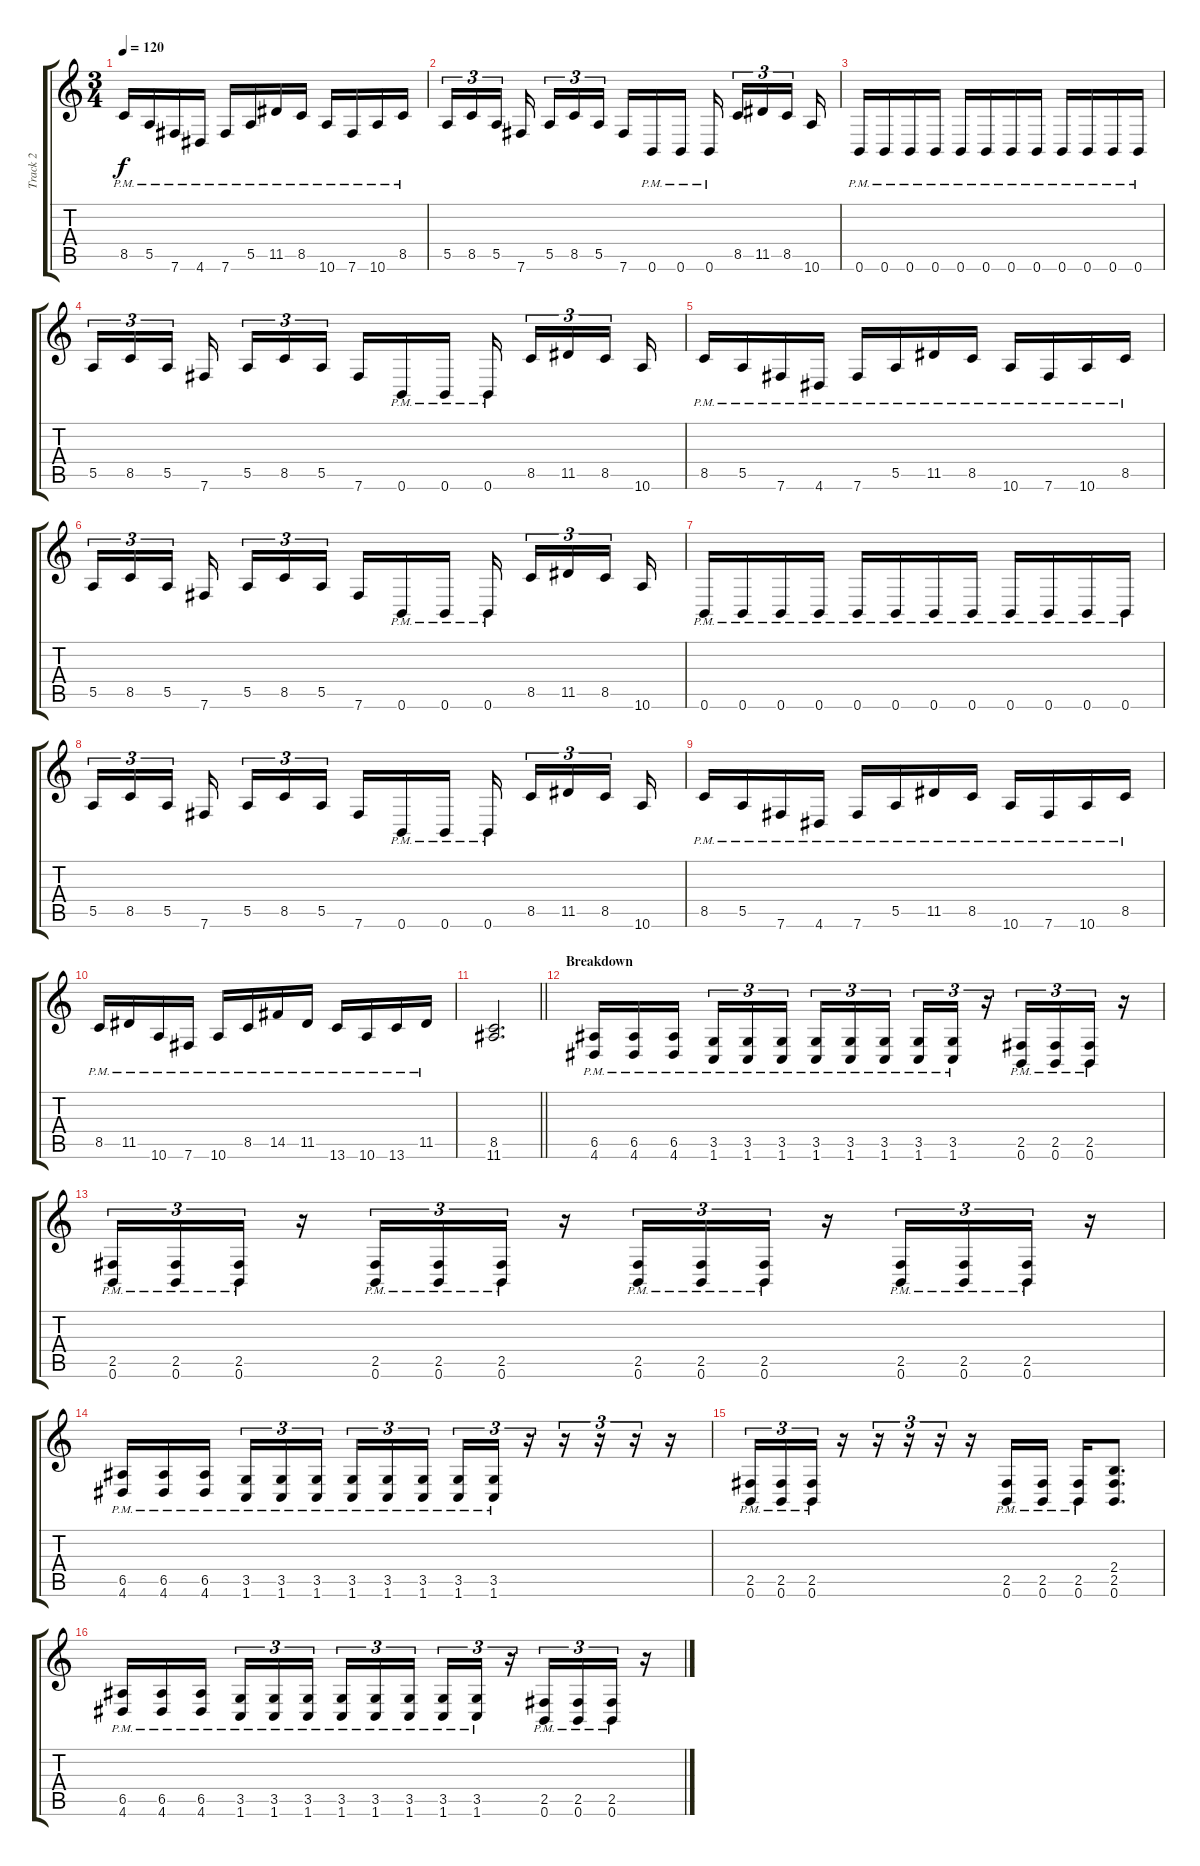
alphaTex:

\track ("Track 2" "Track 2") {instrument distortionguitar}
\staff {score tabs}
\tuning (B3 Gb3 D3 A2 E2 B1) {hide}
\ts (3 4)
\tempo 120
\clef g2
\ks c
8.5{pm}.16{dy f} 5.5{pm}.16 7.6{pm}.16 4.6{pm}.16 7.6{pm}.16 5.5{pm}.16 11.5{pm}.16 8.5{pm}.16 10.6{pm}.16 7.6{pm}.16 10.6{pm}.16 8.5{pm}.16 |
5.5.16{tu (3 2)} 8.5.16{tu (3 2)} 5.5.16{tu (3 2) beam splitsecondary} 7.6.16{beam splitsecondary} 5.5.16{tu (3 2)} 8.5.16{tu (3 2)} 5.5.16{tu (3 2) beam splitsecondary} 7.6.16 0.6{pm}.16 0.6{pm}.16 0.6{pm}.16{beam splitsecondary} 8.5.16{tu (3 2)} 11.5.16{tu (3 2)} 8.5.16{tu (3 2) beam splitsecondary} 10.6.16 |
0.6{pm}.16 0.6{pm}.16 0.6{pm}.16 0.6{pm}.16 0.6{pm}.16 0.6{pm}.16 0.6{pm}.16 0.6{pm}.16 0.6{pm}.16 0.6{pm}.16 0.6{pm}.16 0.6{pm}.16 |
5.5.16{tu (3 2)} 8.5.16{tu (3 2)} 5.5.16{tu (3 2) beam splitsecondary} 7.6.16{beam splitsecondary} 5.5.16{tu (3 2)} 8.5.16{tu (3 2)} 5.5.16{tu (3 2) beam splitsecondary} 7.6.16 0.6{pm}.16 0.6{pm}.16 0.6{pm}.16{beam splitsecondary} 8.5.16{tu (3 2)} 11.5.16{tu (3 2)} 8.5.16{tu (3 2) beam splitsecondary} 10.6.16 |
8.5{pm}.16 5.5{pm}.16 7.6{pm}.16 4.6{pm}.16 7.6{pm}.16 5.5{pm}.16 11.5{pm}.16 8.5{pm}.16 10.6{pm}.16 7.6{pm}.16 10.6{pm}.16 8.5{pm}.16 |
5.5.16{tu (3 2)} 8.5.16{tu (3 2)} 5.5.16{tu (3 2) beam splitsecondary} 7.6.16{beam splitsecondary} 5.5.16{tu (3 2)} 8.5.16{tu (3 2)} 5.5.16{tu (3 2) beam splitsecondary} 7.6.16 0.6{pm}.16 0.6{pm}.16 0.6{pm}.16{beam splitsecondary} 8.5.16{tu (3 2)} 11.5.16{tu (3 2)} 8.5.16{tu (3 2) beam splitsecondary} 10.6.16 |
0.6{pm}.16 0.6{pm}.16 0.6{pm}.16 0.6{pm}.16 0.6{pm}.16 0.6{pm}.16 0.6{pm}.16 0.6{pm}.16 0.6{pm}.16 0.6{pm}.16 0.6{pm}.16 0.6{pm}.16 |
5.5.16{tu (3 2)} 8.5.16{tu (3 2)} 5.5.16{tu (3 2) beam splitsecondary} 7.6.16{beam splitsecondary} 5.5.16{tu (3 2)} 8.5.16{tu (3 2)} 5.5.16{tu (3 2) beam splitsecondary} 7.6.16 0.6{pm}.16 0.6{pm}.16 0.6{pm}.16{beam splitsecondary} 8.5.16{tu (3 2)} 11.5.16{tu (3 2)} 8.5.16{tu (3 2) beam splitsecondary} 10.6.16 |
8.5{pm}.16 5.5{pm}.16 7.6{pm}.16 4.6{pm}.16 7.6{pm}.16 5.5{pm}.16 11.5{pm}.16 8.5{pm}.16 10.6{pm}.16 7.6{pm}.16 10.6{pm}.16 8.5{pm}.16 |
8.5{pm}.16 11.5{pm}.16 10.6{pm}.16 7.6{pm}.16 10.6{pm}.16 8.5{pm}.16 14.5{pm}.16 11.5{pm}.16 13.6{pm}.16 10.6{pm}.16 13.6{pm}.16 11.5{pm}.16 |
\barLineRight lightlight
(8.5 11.6).2{d} |
\section ("" "Breakdown")
(6.5{pm} 4.6{pm}).16 (6.5{pm} 4.6{pm}).16 (6.5{pm} 4.6{pm}).16{beam splitsecondary} (3.5{pm} 1.6{pm}).16{tu (3 2)} (3.5{pm} 1.6{pm}).16{tu (3 2)} (3.5{pm} 1.6{pm}).16{tu (3 2) beam splitsecondary} (3.5{pm} 1.6{pm}).16{tu (3 2)} (3.5{pm} 1.6{pm}).16{tu (3 2)} (3.5{pm} 1.6{pm}).16{tu (3 2) beam splitsecondary} (3.5{pm} 1.6{pm}).16{tu (3 2)} (3.5{pm} 1.6{pm}).16{tu (3 2)} r.16{tu (3 2)} (2.5{pm} 0.6{pm}).16{tu (3 2)} (2.5{pm} 0.6{pm}).16{tu (3 2)} (2.5{pm} 0.6{pm}).16{tu (3 2)} r.16 |
(2.5{pm} 0.6{pm}).16{tu (3 2)} (2.5{pm} 0.6{pm}).16{tu (3 2)} (2.5{pm} 0.6{pm}).16{tu (3 2)} r.16 (2.5{pm} 0.6{pm}).16{tu (3 2)} (2.5{pm} 0.6{pm}).16{tu (3 2)} (2.5{pm} 0.6{pm}).16{tu (3 2)} r.16 (2.5{pm} 0.6{pm}).16{tu (3 2)} (2.5{pm} 0.6{pm}).16{tu (3 2)} (2.5{pm} 0.6{pm}).16{tu (3 2)} r.16 (2.5{pm} 0.6{pm}).16{tu (3 2)} (2.5{pm} 0.6{pm}).16{tu (3 2)} (2.5{pm} 0.6{pm}).16{tu (3 2)} r.16 |
(6.5{pm} 4.6{pm}).16 (6.5{pm} 4.6{pm}).16 (6.5{pm} 4.6{pm}).16{beam splitsecondary} (3.5{pm} 1.6{pm}).16{tu (3 2)} (3.5{pm} 1.6{pm}).16{tu (3 2)} (3.5{pm} 1.6{pm}).16{tu (3 2) beam splitsecondary} (3.5{pm} 1.6{pm}).16{tu (3 2)} (3.5{pm} 1.6{pm}).16{tu (3 2)} (3.5{pm} 1.6{pm}).16{tu (3 2) beam splitsecondary} (3.5{pm} 1.6{pm}).16{tu (3 2)} (3.5{pm} 1.6{pm}).16{tu (3 2)} r.16{tu (3 2)} r.16{tu (3 2)} r.16{tu (3 2)} r.16{tu (3 2)} r.16 |
(2.5{pm} 0.6{pm}).16{tu (3 2)} (2.5{pm} 0.6{pm}).16{tu (3 2)} (2.5{pm} 0.6{pm}).16{tu (3 2)} r.16 r.16{tu (3 2)} r.16{tu (3 2)} r.16{tu (3 2)} r.16 (2.5{pm} 0.6{pm}).16 (2.5{pm} 0.6{pm}).16 (2.5{pm} 0.6{pm}).16 (2.4 2.5 0.6).8{d} |
(6.5{pm} 4.6{pm}).16 (6.5{pm} 4.6{pm}).16 (6.5{pm} 4.6{pm}).16{beam splitsecondary} (3.5{pm} 1.6{pm}).16{tu (3 2)} (3.5{pm} 1.6{pm}).16{tu (3 2)} (3.5{pm} 1.6{pm}).16{tu (3 2) beam splitsecondary} (3.5{pm} 1.6{pm}).16{tu (3 2)} (3.5{pm} 1.6{pm}).16{tu (3 2)} (3.5{pm} 1.6{pm}).16{tu (3 2) beam splitsecondary} (3.5{pm} 1.6{pm}).16{tu (3 2)} (3.5{pm} 1.6{pm}).16{tu (3 2)} r.16{tu (3 2)} (2.5{pm} 0.6{pm}).16{tu (3 2)} (2.5{pm} 0.6{pm}).16{tu (3 2)} (2.5{pm} 0.6{pm}).16{tu (3 2)} r.16
